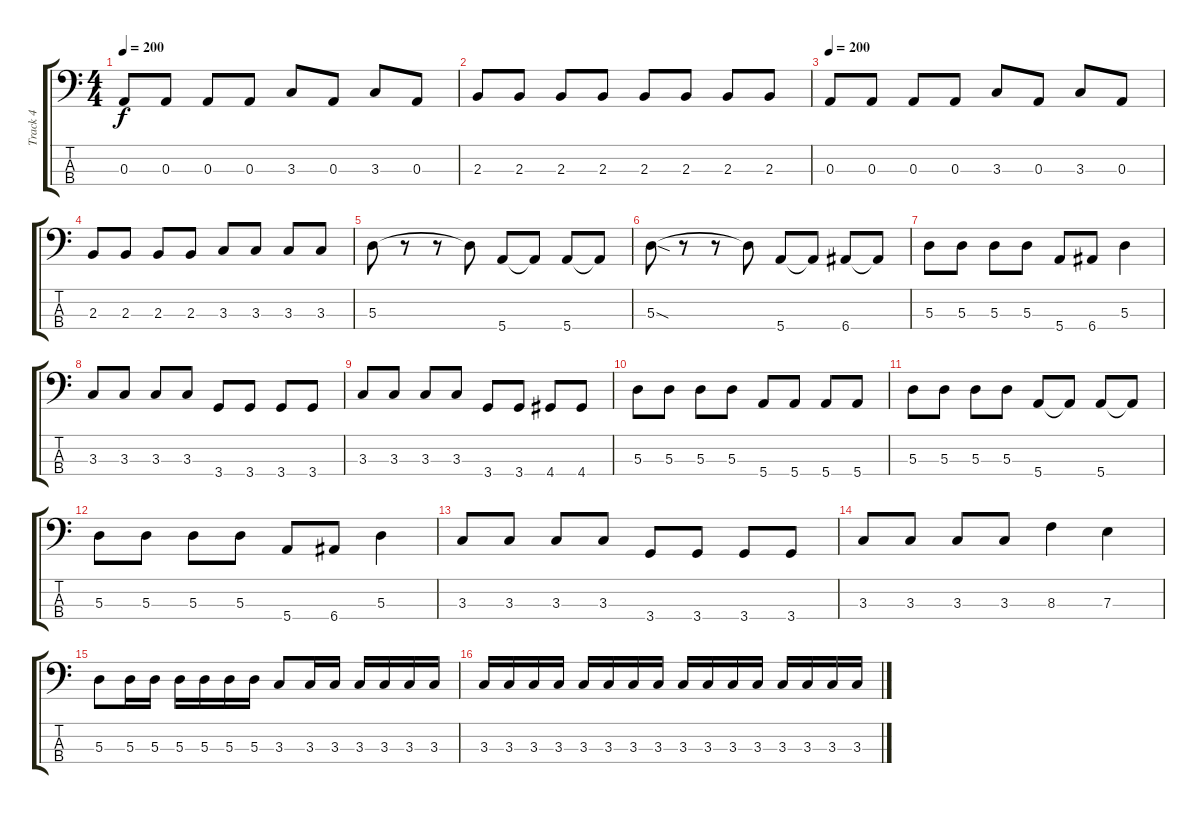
\track ("Track 4" "Track 4") {instrument electricbassfinger}
\staff {score tabs}
\tuning (G2 D2 A1 E1) {hide}
\ts (4 4)
\tempo 200
\clef f4
\ks c
0.3.8{dy f} 0.3.8 0.3.8 0.3.8 3.3.8 0.3.8 3.3.8 0.3.8 |
2.3.8 2.3.8 2.3.8 2.3.8 2.3.8 2.3.8 2.3.8 2.3.8 |
\tempo 200
0.3.8 0.3.8 0.3.8 0.3.8 3.3.8 0.3.8 3.3.8 0.3.8 |
2.3.8 2.3.8 2.3.8 2.3.8 3.3.8 3.3.8 3.3.8 3.3.8 |
5.3.8 r.8 r.8 5.3{t}.8 5.4.8 5.4{t}.8 5.4.8 5.4{t}.8 |
5.3{sod}.8 r.8 r.8 5.3{t}.8 5.4.8 5.4{t}.8 6.4.8 6.4{t}.8 |
5.3.8 5.3.8 5.3.8 5.3.8 5.4.8 6.4.8 5.3.4 |
3.3.8 3.3.8 3.3.8 3.3.8 3.4.8 3.4.8 3.4.8 3.4.8 |
3.3.8 3.3.8 3.3.8 3.3.8 3.4.8 3.4.8 4.4.8 4.4.8 |
5.3.8 5.3.8 5.3.8 5.3.8 5.4.8 5.4.8 5.4.8 5.4.8 |
5.3.8 5.3.8 5.3.8 5.3.8 5.4.8 5.4{t}.8 5.4.8 5.4{t}.8 |
5.3.8 5.3.8 5.3.8 5.3.8 5.4.8 6.4.8 5.3.4 |
3.3.8 3.3.8 3.3.8 3.3.8 3.4.8 3.4.8 3.4.8 3.4.8 |
3.3.8 3.3.8 3.3.8 3.3.8 8.3.4 7.3.4 |
5.3.8 5.3.16 5.3.16 5.3.16 5.3.16 5.3.16 5.3.16 3.3.8 3.3.16 3.3.16 3.3.16 3.3.16 3.3.16 3.3.16 |
3.3.16 3.3.16 3.3.16 3.3.16 3.3.16 3.3.16 3.3.16 3.3.16 3.3.16 3.3.16 3.3.16 3.3.16 3.3.16 3.3.16 3.3.16 3.3.16
